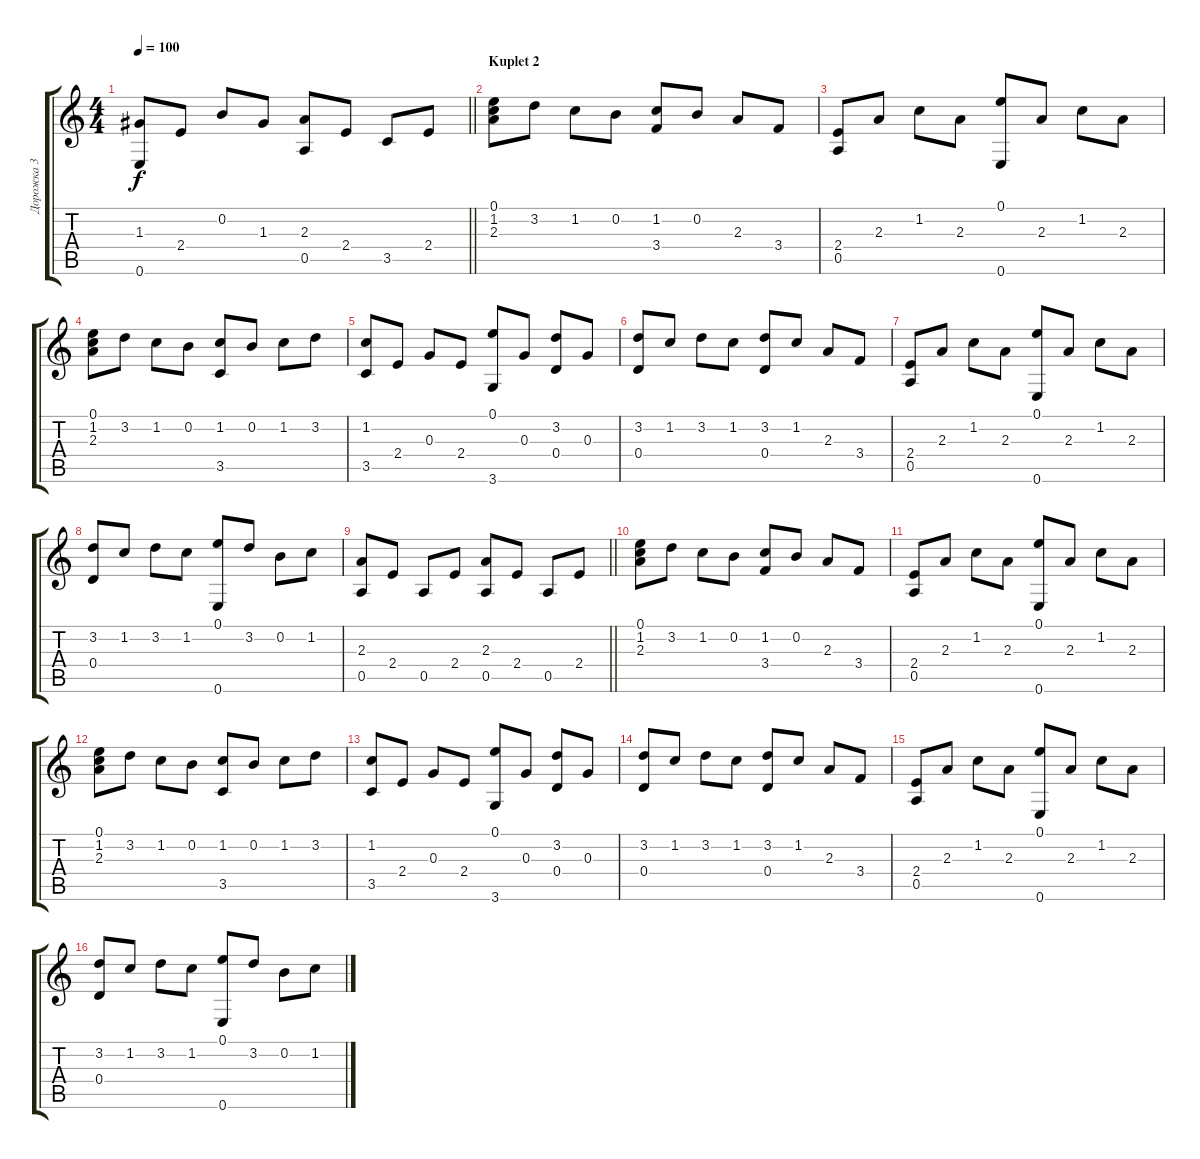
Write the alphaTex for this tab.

\track ("Дорожка 3" "Дорожка 3") {instrument acousticguitarsteel}
\staff {score tabs}
\tuning (E4 B3 G3 D3 A2 E2) {hide}
\ts (4 4)
\tempo 100
\clef g2
\barLineRight lightlight
\ks c
(1.3 0.6).8{dy f} 2.4.8 0.2.8 1.3.8 (2.3 0.5).8 2.4.8 3.5.8 2.4.8 |
\section ("" "Kuplet 2")
(0.1 1.2 2.3).8 3.2.8 1.2.8 0.2.8 (1.2 3.4).8 0.2.8 2.3.8 3.4.8 |
(2.4 0.5).8 2.3.8 1.2.8 2.3.8 (0.1 0.6).8 2.3.8 1.2.8 2.3.8 |
(0.1 1.2 2.3).8 3.2.8 1.2.8 0.2.8 (1.2 3.5).8 0.2.8 1.2.8 3.2.8 |
(1.2 3.5).8 2.4.8 0.3.8 2.4.8 (0.1 3.6).8 0.3.8 (3.2 0.4).8 0.3.8 |
(3.2 0.4).8 1.2.8 3.2.8 1.2.8 (3.2 0.4).8 1.2.8 2.3.8 3.4.8 |
(2.4 0.5).8 2.3.8 1.2.8 2.3.8 (0.1 0.6).8 2.3.8 1.2.8 2.3.8 |
(3.2 0.4).8 1.2.8 3.2.8 1.2.8 (0.1 0.6).8 3.2.8 0.2.8 1.2.8 |
\barLineRight lightlight
(2.3 0.5).8 2.4.8 0.5.8 2.4.8 (2.3 0.5).8 2.4.8 0.5.8 2.4.8 |
\section ("" "")
(0.1 1.2 2.3).8 3.2.8 1.2.8 0.2.8 (1.2 3.4).8 0.2.8 2.3.8 3.4.8 |
(2.4 0.5).8 2.3.8 1.2.8 2.3.8 (0.1 0.6).8 2.3.8 1.2.8 2.3.8 |
(0.1 1.2 2.3).8 3.2.8 1.2.8 0.2.8 (1.2 3.5).8 0.2.8 1.2.8 3.2.8 |
(1.2 3.5).8 2.4.8 0.3.8 2.4.8 (0.1 3.6).8 0.3.8 (3.2 0.4).8 0.3.8 |
(3.2 0.4).8 1.2.8 3.2.8 1.2.8 (3.2 0.4).8 1.2.8 2.3.8 3.4.8 |
(2.4 0.5).8 2.3.8 1.2.8 2.3.8 (0.1 0.6).8 2.3.8 1.2.8 2.3.8 |
(3.2 0.4).8 1.2.8 3.2.8 1.2.8 (0.1 0.6).8 3.2.8 0.2.8 1.2.8
